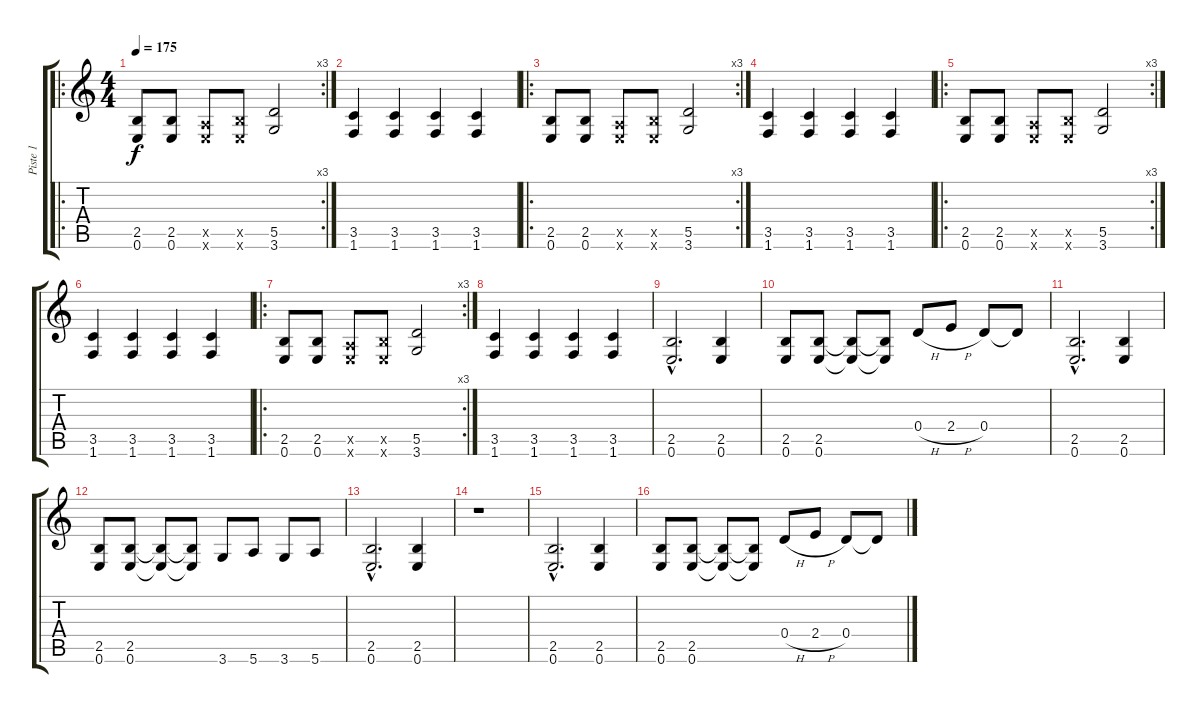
\track ("Piste 1" "Piste 1") {instrument distortionguitar}
\staff {score tabs}
\tuning (E4 B3 G3 D3 A2 E2) {hide}
\ro
\rc 3
\ts (4 4)
\tempo 175
\clef g2
\ks c
(2.5 0.6).8{dy f instrument distortionguitar} (2.5 0.6).8 (0.5{x} 0.6{x}).8 (2.5{x} 0.6{x}).8 (5.5 3.6).2 |
(3.5 1.6).4 (3.5 1.6).4 (3.5 1.6).4 (3.5 1.6).4 |
\ro
\rc 3
(2.5 0.6).8 (2.5 0.6).8 (0.5{x} 0.6{x}).8 (2.5{x} 0.6{x}).8 (5.5 3.6).2 |
(3.5 1.6).4 (3.5 1.6).4 (3.5 1.6).4 (3.5 1.6).4 |
\ro
\rc 3
(2.5 0.6).8 (2.5 0.6).8 (0.5{x} 0.6{x}).8 (2.5{x} 0.6{x}).8 (5.5 3.6).2 |
(3.5 1.6).4 (3.5 1.6).4 (3.5 1.6).4 (3.5 1.6).4 |
\ro
\rc 3
(2.5 0.6).8 (2.5 0.6).8 (0.5{x} 0.6{x}).8 (2.5{x} 0.6{x}).8 (5.5 3.6).2 |
(3.5 1.6).4 (3.5 1.6).4 (3.5 1.6).4 (3.5 1.6).4 |
(2.5{hac} 0.6{hac}).2{d} (2.5 0.6).4 |
(2.5 0.6).8 (2.5 0.6).8 (2.5{t} 0.6{t}).8 (2.5{t} 0.6{t}).8 0.4{h}.8 2.4{h}.8 0.4.8 0.4{t}.8 |
(2.5{hac} 0.6{hac}).2{d} (2.5 0.6).4 |
(2.5 0.6).8 (2.5 0.6).8 (2.5{t} 0.6{t}).8 (2.5{t} 0.6{t}).8 3.6.8 5.6.8 3.6.8 5.6.8 |
(2.5{hac} 0.6{hac}).2{d} (2.5 0.6).4 |
r.1 |
(2.5{hac} 0.6{hac}).2{d} (2.5 0.6).4 |
(2.5 0.6).8 (2.5 0.6).8 (2.5{t} 0.6{t}).8 (2.5{t} 0.6{t}).8 0.4{h}.8 2.4{h}.8 0.4.8 0.4{t}.8
